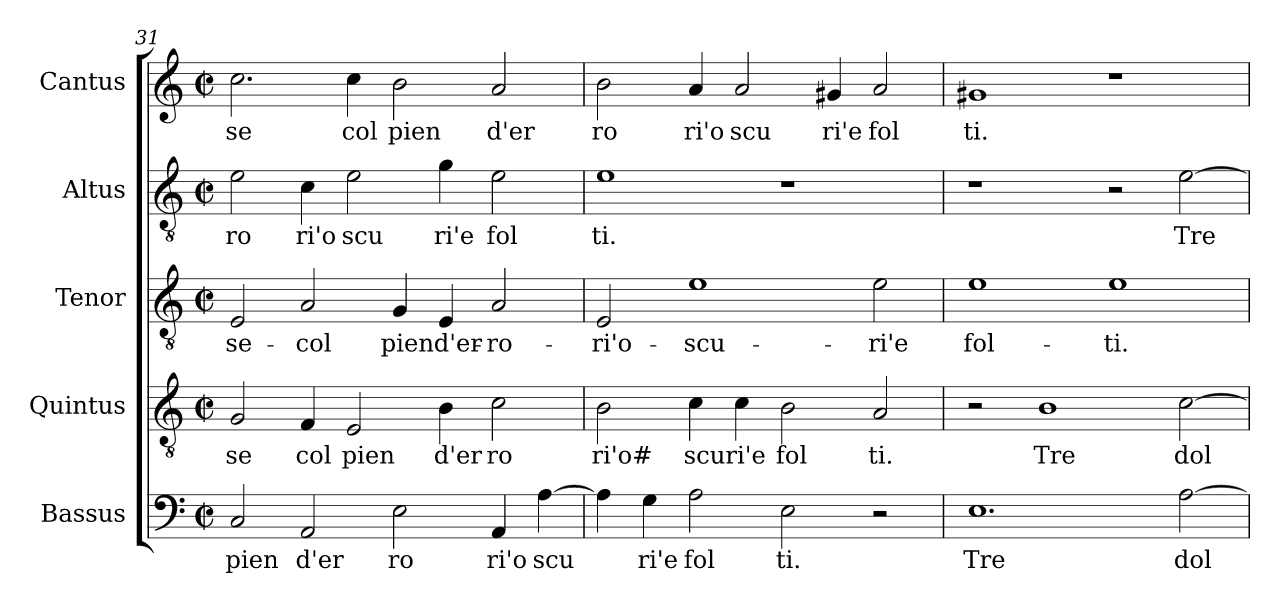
**kern	**text	**kern	**text	**kern	**text	**kern	**text	**kern	**text
*part5	*part5	*part4	*part4	*part3	*part3	*part2	*part2	*part1	*part1
*staff5	*staff5	*staff4	*staff4	*staff3	*staff3	*staff2	*staff2	*staff1	*staff1
*I"Bassus	*	*I"Quintus	*	*I"Tenor	*	*I"Altus	*	*I"Cantus	*
!!LO:PB:g=z
*clefF4	*	*clefGv2	*	*clefGv2	*	*clefGv2	*	*clefG2	*
*k[]	*	*k[]	*	*k[]	*	*k[]	*	*k[]	*
*C:	*	*C:	*	*C:	*	*C:	*	*C:	*
*M2/2	*	*M2/2	*	*M2/2	*	*M2/2	*	*M2/2	*
*met(c|)	*	*met(c|)	*	*met(c|)	*	*met(c|)	*	*met(c|)	*
=31	=31	=31	=31	=31	=31	=31	=31	=31	=31
!	!LO:LY:b:cj	!	!LO:LY:b	!	!LO:LY:b	!	!LO:LY:b:cj	!	!LO:LY:b
2C/	pien	2G/	se	2E/	se-	2e\	ro	2.cc\	se
!	!LO:LY:b:cj	!	!LO:LY:b	!	!LO:LY:b	!	!LO:LY:b:cj	!	!
2AA/	d'er	4F/	col	2A/	-col	4c\	ri'o	.	.
!	!	!	!LO:LY:b	!	!	!	!LO:LY:b:cj	!	!LO:LY:b
.	.	2E/	pien	.	.	2e\	scu	4cc\	col
!	!LO:LY:b:cj	!	!	!	!LO:LY:b	!	!	!	!LO:LY:b
2E\	ro	.	.	4G/	pien	.	.	2b\	pien
!	!	!	!LO:LY:b	!	!LO:LY:b	!	!LO:LY:b:cj	!	!
.	.	4B\	d'er	4E/	d'er-	4g\	ri'e	.	.
!	!LO:LY:b:cj	!	!LO:LY:b	!	!LO:LY:b	!	!LO:LY:b:cj	!	!LO:LY:b
4AA/	ri'o	2c\	ro	2A/	-ro-	2e\	fol	2a/	d'er
!	!LO:LY:b:cj	!	!	!	!	!	!	!	!
[>4A\	scu	.	.	.	.	.	.	.	.
=32	=32	=32	=32	=32	=32	=32	=32	=32	=32
!	!LO:LY:b:cj	!	!LO:LY:b	!	!LO:LY:b	!	!LO:LY:b:cj	!	!LO:LY:b
4A\]	.	2B\	ri'o#	2E/	-ri'o-	1e	ti.	2b\	ro
!	!LO:LY:b:cj	!	!	!	!	!	!	!	!
4G\	ri'e	.	.	.	.	.	.	.	.
!	!LO:LY:b:cj	!	!LO:LY:b	!	!LO:LY:b	!	!	!	!LO:LY:b
2A\	fol	4c\	scuri'e	1e	-scu-	.	.	4a/	ri'o
!	!	!	!LO:LY:b	!	!	!	!	!	!LO:LY:b
.	.	4c\	.	.	.	.	.	2a/	scu
!	!LO:LY:b:cj	!	!LO:LY:b	!	!	!	!	!	!
2E\	ti.	2B\	fol	.	.	1r	.	.	.
!	!	!	!	!	!	!	!	!	!LO:LY:b
.	.	.	.	.	.	.	.	4g#X/	ri'e
!	!	!	!LO:LY:b	!	!LO:LY:b	!	!	!	!LO:LY:b
2r	.	2A/	ti.	2e\	-ri'e	.	.	2a/	fol
=33	=33	=33	=33	=33	=33	=33	=33	=33	=33
!	!LO:LY:b:cj	!	!	!	!LO:LY:b	!	!	!	!LO:LY:b
1.E	Tre	2r	.	1e	fol-	1r	.	1g#X	ti.
!	!	!	!LO:LY:b	!	!	!	!	!	!
.	.	1B	Tre	.	.	.	.	.	.
!	!	!	!	!	!LO:LY:b	!	!	!	!
.	.	.	.	1e	-ti.	2r	.	1r	.
!	!LO:LY:b:cj	!	!LO:LY:b	!	!	!	!LO:LY:b:cj	!	!
[>2A\	dol	[>2c\	dol	.	.	[>2e\	Tre	.	.
=	=	=	=	=	=	=	=	=	=
*-	*-	*-	*-	*-	*-	*-	*-	*-	*-
